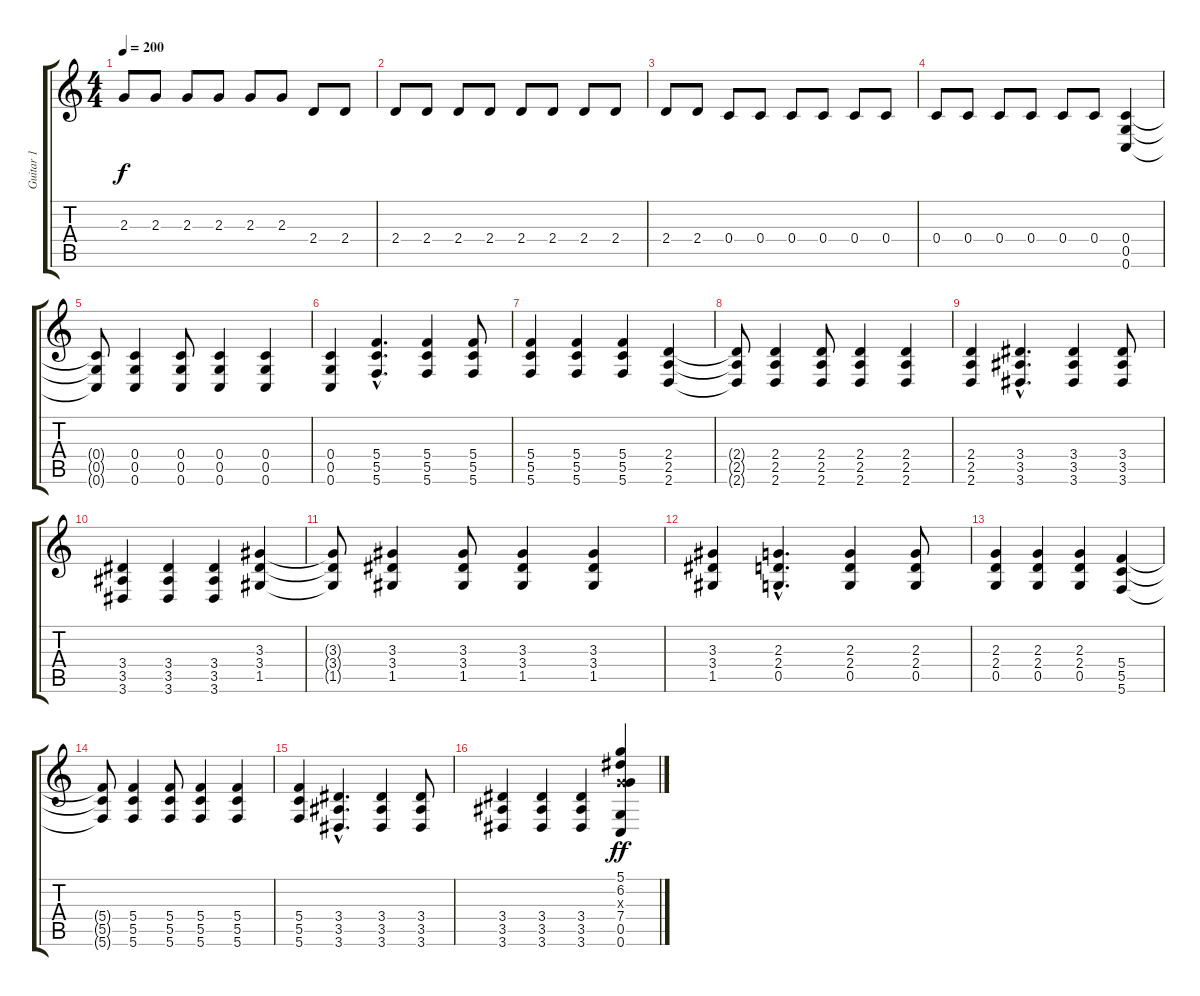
\track ("Guitar 1" "Guitar 1") {instrument distortionguitar}
\staff {score tabs}
\tuning (D4 A3 F3 C3 G2 C2) {hide}
\ts (4 4)
\tempo 200
\clef g2
\ks c
2.3.8{dy f} 2.3.8 2.3.8 2.3.8 2.3.8 2.3.8 2.4.8 2.4.8 |
2.4.8 2.4.8 2.4.8 2.4.8 2.4.8 2.4.8 2.4.8 2.4.8 |
2.4.8 2.4.8 0.4.8{instrument distortionguitar} 0.4.8 0.4.8 0.4.8 0.4.8 0.4.8 |
0.4.8 0.4.8 0.4.8 0.4.8 0.4.8 0.4.8 (0.4 0.5 0.6).4 |
(0.4{t} 0.5{t} 0.6{t}).8 (0.4 0.5 0.6).4 (0.4 0.5 0.6).8 (0.4 0.5 0.6).4 (0.4 0.5 0.6).4 |
(0.4 0.5 0.6).4 (5.4{hac} 5.5{hac} 5.6{hac}).4{d} (5.4 5.5 5.6).4 (5.4 5.5 5.6).8 |
(5.4 5.5 5.6).4 (5.4 5.5 5.6).4 (5.4 5.5 5.6).4 (2.4 2.5 2.6).4 |
(2.4{t} 2.5{t} 2.6{t}).8 (2.4 2.5 2.6).4 (2.4 2.5 2.6).8 (2.4 2.5 2.6).4 (2.4 2.5 2.6).4 |
(2.4 2.5 2.6).4 (3.4{hac} 3.5{hac} 3.6{hac}).4{d} (3.4 3.5 3.6).4 (3.4 3.5 3.6).8 |
(3.4 3.5 3.6).4 (3.4 3.5 3.6).4 (3.4 3.5 3.6).4 (3.3 3.4 1.5).4 |
(3.3{t} 3.4{t} 1.5{t}).8 (3.3 3.4 1.5).4 (3.3 3.4 1.5).8 (3.3 3.4 1.5).4 (3.3 3.4 1.5).4 |
(3.3 3.4 1.5).4 (2.3{hac} 2.4{hac} 0.5{hac}).4{d} (2.3 2.4 0.5).4 (2.3 2.4 0.5).8 |
(2.3 2.4 0.5).4 (2.3 2.4 0.5).4 (2.3 2.4 0.5).4 (5.4 5.5 5.6).4 |
(5.4{t} 5.5{t} 5.6{t}).8 (5.4 5.5 5.6).4 (5.4 5.5 5.6).8 (5.4 5.5 5.6).4 (5.4 5.5 5.6).4 |
(5.4 5.5 5.6).4 (3.4{hac} 3.5{hac} 3.6{hac}).4{d} (3.4 3.5 3.6).4 (3.4 3.5 3.6).8 |
(3.4 3.5 3.6).4 (3.4 3.5 3.6).4 (3.4 3.5 3.6).4 (5.1 6.2 2.3{x} 7.4 0.5 0.6).4{dy ff instrument distortionguitar}
